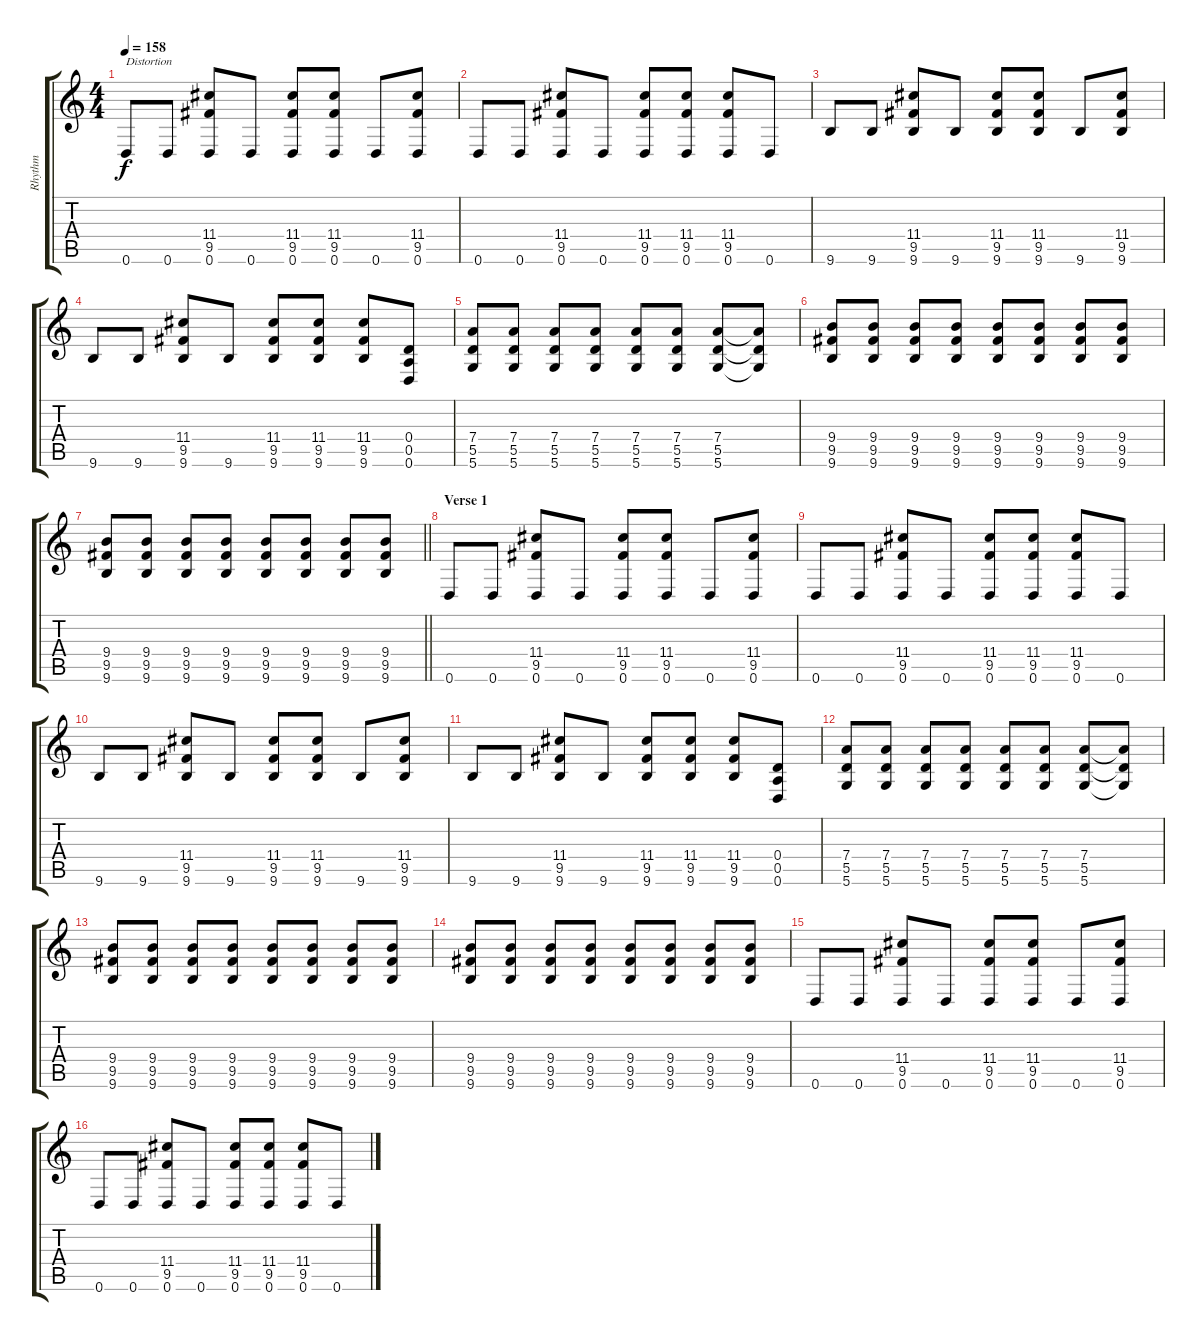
\track ("Rhythm" "Rhythm") {instrument distortionguitar}
\staff {score tabs}
\tuning (E4 B3 G3 D3 A2 D2) {hide}
\ts (4 4)
\tempo 158
\clef g2
\ks c
0.6.8{txt "Distortion" dy f instrument distortionguitar} 0.6.8 (11.4 9.5 0.6).8 0.6.8 (11.4 9.5 0.6).8 (11.4 9.5 0.6).8 0.6.8 (11.4 9.5 0.6).8 |
0.6.8 0.6.8 (11.4 9.5 0.6).8 0.6.8 (11.4 9.5 0.6).8 (11.4 9.5 0.6).8 (11.4 9.5 0.6).8 0.6.8 |
9.6.8 9.6.8 (11.4 9.5 9.6).8 9.6.8 (11.4 9.5 9.6).8 (11.4 9.5 9.6).8 9.6.8 (11.4 9.5 9.6).8 |
9.6.8 9.6.8 (11.4 9.5 9.6).8 9.6.8 (11.4 9.5 9.6).8 (11.4 9.5 9.6).8 (11.4 9.5 9.6).8 (0.4 0.5 0.6).8 |
(7.4 5.5 5.6).8 (7.4 5.5 5.6).8 (7.4 5.5 5.6).8 (7.4 5.5 5.6).8 (7.4 5.5 5.6).8 (7.4 5.5 5.6).8 (7.4 5.5 5.6).8 (7.4{t} 5.5{t} 5.6{t}).8 |
(9.4 9.5 9.6).8 (9.4 9.5 9.6).8 (9.4 9.5 9.6).8 (9.4 9.5 9.6).8 (9.4 9.5 9.6).8 (9.4 9.5 9.6).8 (9.4 9.5 9.6).8 (9.4 9.5 9.6).8 |
\barLineRight lightlight
(9.4 9.5 9.6).8 (9.4 9.5 9.6).8 (9.4 9.5 9.6).8 (9.4 9.5 9.6).8 (9.4 9.5 9.6).8 (9.4 9.5 9.6).8 (9.4 9.5 9.6).8 (9.4 9.5 9.6).8 |
\section ("" "Verse 1")
0.6.8 0.6.8 (11.4 9.5 0.6).8 0.6.8 (11.4 9.5 0.6).8 (11.4 9.5 0.6).8 0.6.8 (11.4 9.5 0.6).8 |
0.6.8 0.6.8 (11.4 9.5 0.6).8 0.6.8 (11.4 9.5 0.6).8 (11.4 9.5 0.6).8 (11.4 9.5 0.6).8 0.6.8 |
9.6.8 9.6.8 (11.4 9.5 9.6).8 9.6.8 (11.4 9.5 9.6).8 (11.4 9.5 9.6).8 9.6.8 (11.4 9.5 9.6).8 |
9.6.8 9.6.8 (11.4 9.5 9.6).8 9.6.8 (11.4 9.5 9.6).8 (11.4 9.5 9.6).8 (11.4 9.5 9.6).8 (0.4 0.5 0.6).8 |
(7.4 5.5 5.6).8 (7.4 5.5 5.6).8 (7.4 5.5 5.6).8 (7.4 5.5 5.6).8 (7.4 5.5 5.6).8 (7.4 5.5 5.6).8 (7.4 5.5 5.6).8 (7.4{t} 5.5{t} 5.6{t}).8 |
(9.4 9.5 9.6).8 (9.4 9.5 9.6).8 (9.4 9.5 9.6).8 (9.4 9.5 9.6).8 (9.4 9.5 9.6).8 (9.4 9.5 9.6).8 (9.4 9.5 9.6).8 (9.4 9.5 9.6).8 |
(9.4 9.5 9.6).8 (9.4 9.5 9.6).8 (9.4 9.5 9.6).8 (9.4 9.5 9.6).8 (9.4 9.5 9.6).8 (9.4 9.5 9.6).8 (9.4 9.5 9.6).8 (9.4 9.5 9.6).8 |
0.6.8 0.6.8 (11.4 9.5 0.6).8 0.6.8 (11.4 9.5 0.6).8 (11.4 9.5 0.6).8 0.6.8 (11.4 9.5 0.6).8 |
0.6.8 0.6.8 (11.4 9.5 0.6).8 0.6.8 (11.4 9.5 0.6).8 (11.4 9.5 0.6).8 (11.4 9.5 0.6).8 0.6.8
